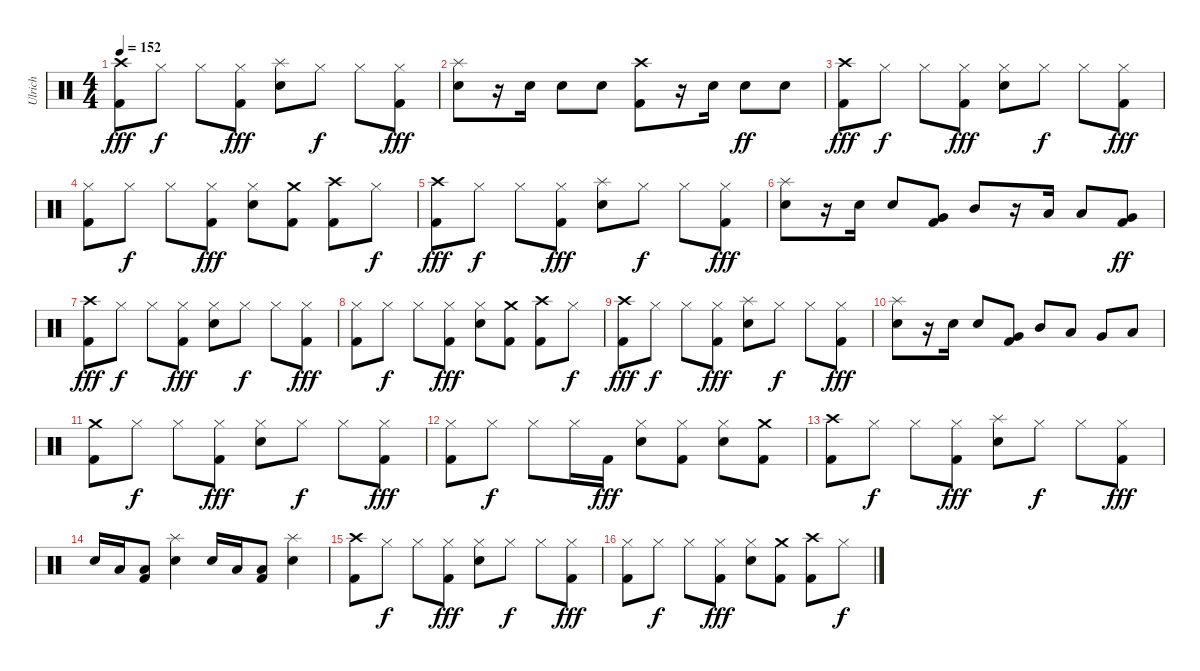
\track ("Ulrich" "Ulrich") {instrument percussion}
\staff {score}
\articulation defaults
\ts (4 4)
\tempo 152
\clef neutral
\ks c
("Crash high (hit)" "Kick (hit) 2").8{dy fff} "Hi-Hat (closed)".8{dy f} "Hi-Hat (closed)".8 ("Hi-Hat (closed)" "Kick (hit) 2").8{dy fff} ("Splash (hit)" "Snare (hit) 2").8 "Hi-Hat (closed)".8{dy f} "Hi-Hat (closed)".8 ("Hi-Hat (closed)" "Kick (hit) 2").8{dy fff} |
("Splash (hit)" "Snare (hit) 2").8 r.16 "Snare (hit) 2".16 "Snare (hit) 2".8 "Snare (hit) 2".8 ("Crash high (hit)" "Kick (hit) 2").8 r.16 "Snare (hit) 2".16 "Snare (hit) 2".8{dy ff} "Snare (hit) 2".8 |
("Crash high (hit)" "Kick (hit) 2").8{dy fff} "Hi-Hat (closed)".8{dy f} "Hi-Hat (closed)".8 ("Hi-Hat (closed)" "Kick (hit) 2").8{dy fff} ("Hi-Hat (closed)" "Snare (hit) 2").8 "Hi-Hat (closed)".8{dy f} "Hi-Hat (closed)".8 ("Hi-Hat (closed)" "Kick (hit) 2").8{dy fff} |
("Hi-Hat (closed)" "Kick (hit) 2").8 "Hi-Hat (closed)".8{dy f} "Hi-Hat (closed)".8 ("Hi-Hat (closed)" "Kick (hit) 2").8{dy fff} ("Hi-Hat (closed)" "Snare (hit) 2").8 ("Crash medium (hit)" "Kick (hit) 2").8 ("Crash high (hit)" "Kick (hit) 2").8 "Hi-Hat (closed)".8{dy f} |
("Crash high (hit)" "Kick (hit) 2").8{dy fff} "Hi-Hat (closed)".8{dy f} "Hi-Hat (closed)".8 ("Hi-Hat (closed)" "Kick (hit) 2").8{dy fff} ("Splash (hit)" "Snare (hit) 2").8 "Hi-Hat (closed)".8{dy f} "Hi-Hat (closed)".8 ("Hi-Hat (closed)" "Kick (hit) 2").8{dy fff} |
("Splash (hit)" "Snare (hit) 2").8 r.16 "Snare (hit) 2".16 "Snare (hit) 2".8 ("Very Low Tom (hit)" "Kick (hit) 2").8 "Mid Tom (hit)".8 r.16 "Low Tom (hit)".16 "Low Tom (hit)".8 ("Very Low Tom (hit)" "Kick (hit) 2").8{dy ff} |
("Crash high (hit)" "Kick (hit) 2").8{dy fff} "Hi-Hat (closed)".8{dy f} "Hi-Hat (closed)".8 ("Hi-Hat (closed)" "Kick (hit) 2").8{dy fff} ("Hi-Hat (closed)" "Snare (hit) 2").8 "Hi-Hat (closed)".8{dy f} "Hi-Hat (closed)".8 ("Hi-Hat (closed)" "Kick (hit) 2").8{dy fff} |
("Hi-Hat (closed)" "Kick (hit) 2").8 "Hi-Hat (closed)".8{dy f} "Hi-Hat (closed)".8 ("Hi-Hat (closed)" "Kick (hit) 2").8{dy fff} ("Hi-Hat (closed)" "Snare (hit) 2").8 ("Crash medium (hit)" "Kick (hit) 2").8 ("Crash high (hit)" "Kick (hit) 2").8 "Hi-Hat (closed)".8{dy f} |
("Crash high (hit)" "Kick (hit) 2").8{dy fff} "Hi-Hat (closed)".8{dy f} "Hi-Hat (closed)".8 ("Hi-Hat (closed)" "Kick (hit) 2").8{dy fff} ("Splash (hit)" "Snare (hit) 2").8 "Hi-Hat (closed)".8{dy f} "Hi-Hat (closed)".8 ("Hi-Hat (closed)" "Kick (hit) 2").8{dy fff} |
("Splash (hit)" "Snare (hit) 2").8 r.16 "Snare (hit) 2".16 "Snare (hit) 2".8 ("Very Low Tom (hit)" "Kick (hit) 2").8 "Mid Tom (hit)".8 "Low Tom (hit)".8 "Very Low Tom (hit)".8 "Low Floor Tom (hit)".8 |
("Crash medium (hit)" "Kick (hit) 2").8 "Hi-Hat (closed)".8{dy f} "Hi-Hat (closed)".8 ("Hi-Hat (closed)" "Kick (hit) 2").8{dy fff} ("Hi-Hat (closed)" "Snare (hit) 2").8 "Hi-Hat (closed)".8{dy f} "Hi-Hat (closed)".8 ("Hi-Hat (closed)" "Kick (hit) 2").8{dy fff} |
("Hi-Hat (closed)" "Kick (hit) 2").8 "Hi-Hat (closed)".8{dy f} "Hi-Hat (closed)".8 "Hi-Hat (closed)".16 "Kick (hit) 2".16{dy fff} ("Hi-Hat (closed)" "Snare (hit) 2").8 ("Hi-Hat (closed)" "Kick (hit) 2").8 ("Hi-Hat (closed)" "Snare (hit) 2").8 ("Crash medium (hit)" "Kick (hit) 2").8 |
("Crash high (hit)" "Kick (hit) 2").8 "Hi-Hat (closed)".8{dy f} "Hi-Hat (closed)".8 ("Hi-Hat (closed)" "Kick (hit) 2").8{dy fff} ("Splash (hit)" "Snare (hit) 2").8 "Hi-Hat (closed)".8{dy f} "Hi-Hat (closed)".8 ("Hi-Hat (closed)" "Kick (hit) 2").8{dy fff} |
"Snare (hit) 2".16 "Low Tom (hit)".16 ("Low Tom (hit)" "Kick (hit) 2").8 ("Splash (hit)" "Snare (hit) 2").4 "Snare (hit) 2".16 "Low Tom (hit)".16 ("Low Tom (hit)" "Kick (hit) 2").8 ("Splash (hit)" "Snare (hit) 2").4 |
("Crash high (hit)" "Kick (hit) 2").8 "Hi-Hat (closed)".8{dy f} "Hi-Hat (closed)".8 ("Hi-Hat (closed)" "Kick (hit) 2").8{dy fff} ("Hi-Hat (closed)" "Snare (hit) 2").8 "Hi-Hat (closed)".8{dy f} "Hi-Hat (closed)".8 ("Hi-Hat (closed)" "Kick (hit) 2").8{dy fff} |
("Hi-Hat (closed)" "Kick (hit) 2").8 "Hi-Hat (closed)".8{dy f} "Hi-Hat (closed)".8 ("Hi-Hat (closed)" "Kick (hit) 2").8{dy fff} ("Hi-Hat (closed)" "Snare (hit) 2").8 ("Crash medium (hit)" "Kick (hit) 2").8 ("Crash high (hit)" "Kick (hit) 2").8 "Hi-Hat (closed)".8{dy f}
